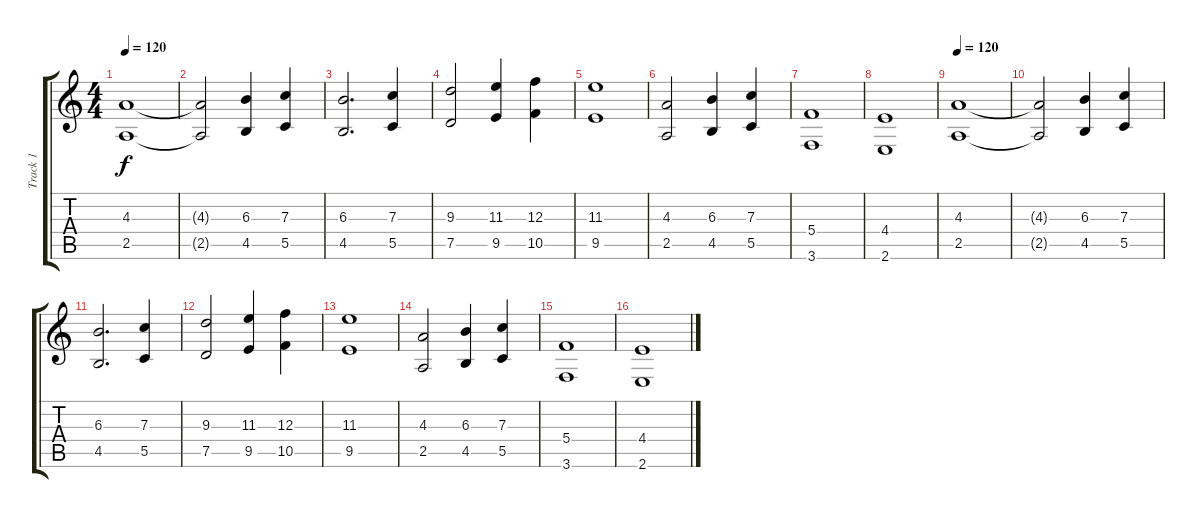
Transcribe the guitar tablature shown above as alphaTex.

\track ("Track 1" "Track 1") {instrument distortionguitar}
\staff {score tabs}
\tuning (D4 A3 F3 C3 G2 D2) {hide}
\ts (4 4)
\tempo 120
\clef g2
\ks c
(4.3 2.5).1{dy f} |
(4.3{t} 2.5{t}).2 (6.3 4.5).4 (7.3 5.5).4 |
(6.3 4.5).2{d} (7.3 5.5).4 |
(9.3 7.5).2 (11.3 9.5).4 (12.3 10.5).4 |
(11.3 9.5).1 |
(4.3 2.5).2 (6.3 4.5).4 (7.3 5.5).4 |
(5.4 3.6).1 |
(4.4 2.6).1 |
\tempo 120
(4.3 2.5).1 |
(4.3{t} 2.5{t}).2 (6.3 4.5).4 (7.3 5.5).4 |
(6.3 4.5).2{d} (7.3 5.5).4 |
(9.3 7.5).2 (11.3 9.5).4 (12.3 10.5).4 |
(11.3 9.5).1 |
(4.3 2.5).2 (6.3 4.5).4 (7.3 5.5).4 |
(5.4 3.6).1 |
(4.4 2.6).1
